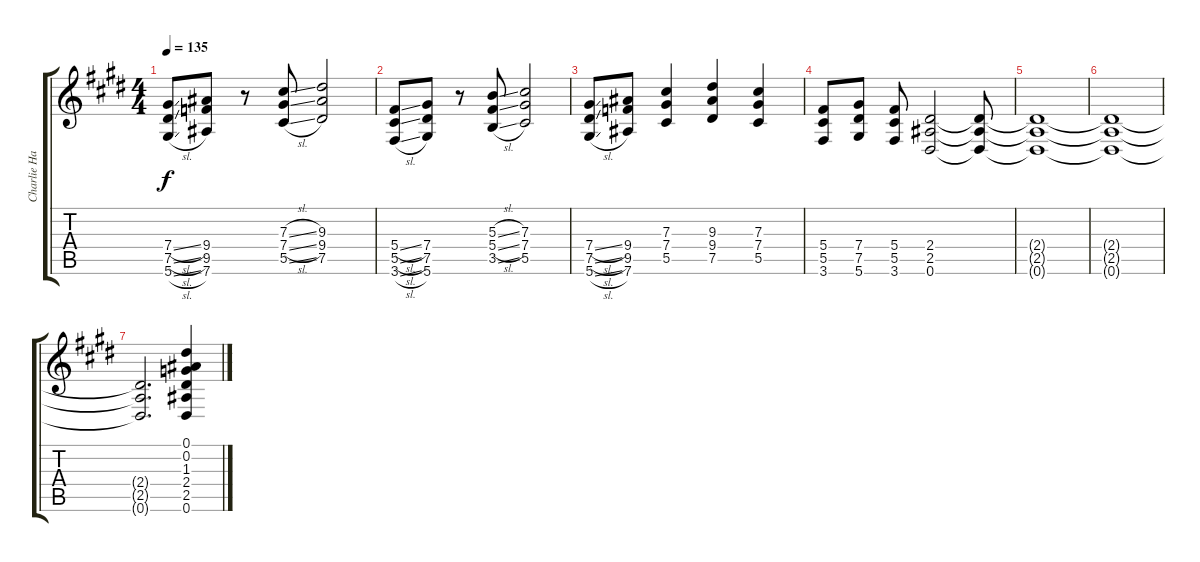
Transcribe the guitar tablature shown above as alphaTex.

\track ("Charlie Hargrett Guitar I" "Charlie Ha") {instrument overdrivenguitar}
\staff {score tabs}
\tuning (Eb4 Bb3 Gb3 Db3 Ab2 Eb2) {hide}
\ts (4 4)
\tempo 135
\clef g2
\ks e
(7.4{sl} 7.5{sl} 5.6{sl}).8{dy f} (9.4 9.5 7.6).8 r.8 (7.3{sl} 7.4{sl} 5.5{sl}).8 (9.3 9.4 7.5).2 |
(5.4{sl} 5.5{sl} 3.6{sl}).8 (7.4 7.5 5.6).8 r.8 (5.3{sl} 5.4{sl} 3.5{sl}).8 (7.3 7.4 5.5).2 |
(7.4{sl} 7.5{sl} 5.6{sl}).8 (9.4 9.5 7.6).8 (7.3 7.4 5.5).4 (9.3 9.4 7.5).4 (7.3 7.4 5.5).4 |
(5.4 5.5 3.6).8 (7.4 7.5 5.6).8 (5.4 5.5 3.6).8 (2.4 2.5 0.6).2 (2.4{t} 2.5{t} 0.6{t}).8 |
(2.4{t} 2.5{t} 0.6{t}).1 |
(2.4{t} 2.5{t} 0.6{t}).1 |
(2.4{t} 2.5{t} 0.6{t}).2{d} (0.1 0.2 1.3 2.4 2.5 0.6).4
